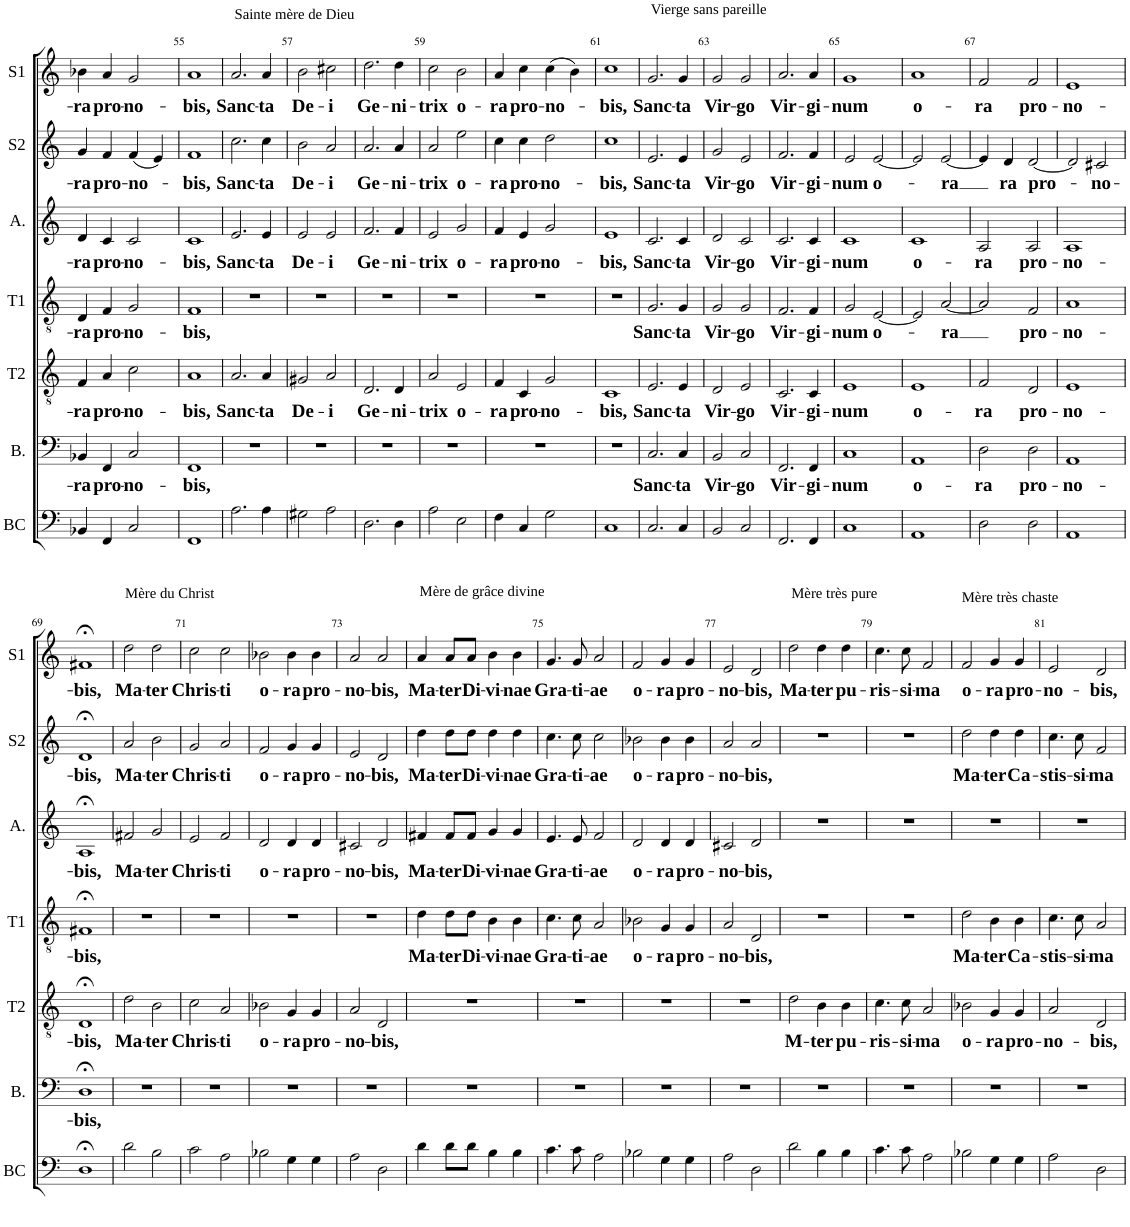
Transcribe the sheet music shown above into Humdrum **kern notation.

**kern	**kern	**text	**kern	**text	**kern	**text	**kern	**text	**kern	**text	**kern	**text
*part7	*part6	*part6	*part5	*part5	*part4	*part4	*part3	*part3	*part2	*part2	*part1	*part1
*staff7	*staff6	*staff6	*staff5	*staff5	*staff4	*staff4	*staff3	*staff3	*staff2	*staff2	*staff1	*staff1
*I"Continuo	*I"Bass	*	*I"Tenor 2	*	*I"Tenor 1	*	*I"Alto	*	*I"Soprano 2	*	*I"Soprano 1	*
*	*I'B.	*	*I'T2	*	*I'T1	*	*I'A.	*	*I'S2	*	*I'S1	*
!!LO:PB:g=z
*clefF4	*clefF4	*	*clefGv2	*	*clefGv2	*	*clefG2	*	*clefG2	*	*clefG2	*
*k[]	*k[]	*	*k[]	*	*k[]	*	*k[]	*	*k[]	*	*k[]	*
*M4/4	*M4/4	*	*M4/4	*	*M4/4	*	*M4/4	*	*M4/4	*	*M4/4	*
*met(c|)	*met(c|)	*	*met(c|)	*	*met(c|)	*	*met(c|)	*	*met(c|)	*	*met(c|)	*
=54	=54	=54	=54	=54	=54	=54	=54	=54	=54	=54	=54	=54
!	!	!LO:LY:b	!	!LO:LY:b	!	!LO:LY:b	!	!LO:LY:b	!	!LO:LY:b	!	!LO:LY:b
4BB-X/	4BB-X/	-ra	4F/	-ra	4D/	-ra	4d/	-ra	4g/	-ra	4b-X\	-ra
!	!	!LO:LY:b	!	!LO:LY:b	!	!LO:LY:b	!	!LO:LY:b	!	!LO:LY:b	!	!LO:LY:b
4FF/	4FF/	pro-	4A/	pro-	4F/	pro-	4c/	pro-	4f/	pro-	4a/	pro-
!	!	!LO:LY:b	!	!LO:LY:b	!	!LO:LY:b	!	!LO:LY:b	!	!LO:LY:b	!	!LO:LY:b
2C/	2C/	-no-	2c\	-no-	2G/	-no-	2c/	-no-	(4f/	-no-	2g/	-no-
.	.	.	.	.	.	.	.	.	4e/)	.	.	.
=55	=55	=55	=55	=55	=55	=55	=55	=55	=55	=55	=55	=55
!	!	!LO:LY:b	!	!LO:LY:b	!	!LO:LY:b	!	!LO:LY:b	!	!LO:LY:b	!	!LO:LY:b
1FF	1FF	-bis,	1A	-bis,	1F	-bis,	1c	-bis,	1f	-bis,	1a	-bis,
=56	=56	=56	=56	=56	=56	=56	=56	=56	=56	=56	=56	=56
!	!	!	!	!	!	!	!	!	!	!	!LO:TX:a:t=Sainte mère de Dieu	!
!	!	!	!	!LO:LY:b	!	!	!	!LO:LY:b	!	!LO:LY:b	!	!LO:LY:b
2.A\	1r	.	2.A/	Sanc-	1r	.	2.e/	Sanc-	2.cc\	Sanc-	2.a/	Sanc-
!	!	!	!	!LO:LY:b	!	!	!	!LO:LY:b	!	!LO:LY:b	!	!LO:LY:b
4A\	.	.	4A/	-ta	.	.	4e/	-ta	4cc\	-ta	4a/	-ta
=57	=57	=57	=57	=57	=57	=57	=57	=57	=57	=57	=57	=57
!	!	!	!	!LO:LY:b	!	!	!	!LO:LY:b	!	!LO:LY:b	!	!LO:LY:b
2G#X\	1r	.	2G#X/	De-	1r	.	2e/	De-	2b\	De-	2b\	De-
!	!	!	!	!LO:LY:b	!	!	!	!LO:LY:b	!	!LO:LY:b	!	!LO:LY:b
2A\	.	.	2A/	-i	.	.	2e/	-i	2a/	-i	2cc#X\	-i
=58	=58	=58	=58	=58	=58	=58	=58	=58	=58	=58	=58	=58
!	!	!	!	!LO:LY:b	!	!	!	!LO:LY:b	!	!LO:LY:b	!	!LO:LY:b
2.D\	1r	.	2.D/	Ge-	1r	.	2.f/	Ge-	2.a/	Ge-	2.dd\	Ge-
!	!	!	!	!LO:LY:b	!	!	!	!LO:LY:b	!	!LO:LY:b	!	!LO:LY:b
4D\	.	.	4D/	-ni-	.	.	4f/	-ni-	4a/	-ni-	4dd\	-ni-
=59	=59	=59	=59	=59	=59	=59	=59	=59	=59	=59	=59	=59
!	!	!	!	!LO:LY:b	!	!	!	!LO:LY:b	!	!LO:LY:b	!	!LO:LY:b
2A\	1r	.	2A/	-trix	1r	.	2e/	-trix	2a/	-trix	2cc\	-trix
!	!	!	!	!LO:LY:b	!	!	!	!LO:LY:b	!	!LO:LY:b	!	!LO:LY:b
2E\	.	.	2E/	o-	.	.	2g/	o-	2ee\	o-	2b\	o-
=60	=60	=60	=60	=60	=60	=60	=60	=60	=60	=60	=60	=60
!	!	!	!	!LO:LY:b	!	!	!	!LO:LY:b	!	!LO:LY:b	!	!LO:LY:b
4F\	1r	.	4F/	-ra	1r	.	4f/	-ra	4cc\	-ra	4a/	-ra
!	!	!	!	!LO:LY:b	!	!	!	!LO:LY:b	!	!LO:LY:b	!	!LO:LY:b
4C/	.	.	4C/	pro-	.	.	4e/	pro-	4cc\	pro-	4cc\	pro-
!	!	!	!	!LO:LY:b	!	!	!	!LO:LY:b	!	!LO:LY:b	!	!LO:LY:b
2G\	.	.	2G/	-no-	.	.	2g/	-no-	2dd\	-no-	(4cc\	-no-
.	.	.	.	.	.	.	.	.	.	.	4b\)	.
=61	=61	=61	=61	=61	=61	=61	=61	=61	=61	=61	=61	=61
!	!	!	!	!LO:LY:b	!	!	!	!LO:LY:b	!	!LO:LY:b	!	!LO:LY:b
1C	1r	.	1C	-bis,	1r	.	1e	-bis,	1cc	-bis,	1cc	-bis,
=62	=62	=62	=62	=62	=62	=62	=62	=62	=62	=62	=62	=62
!	!	!	!	!	!	!	!	!	!	!	!LO:TX:a:t=Vierge sans pareille	!
!	!	!LO:LY:b	!	!LO:LY:b	!	!LO:LY:b	!	!LO:LY:b	!	!LO:LY:b	!	!LO:LY:b
2.C/	2.C/	Sanc-	2.E/	Sanc-	2.G/	Sanc-	2.c/	Sanc-	2.e/	Sanc-	2.g/	Sanc-
!	!	!LO:LY:b	!	!LO:LY:b	!	!LO:LY:b	!	!LO:LY:b	!	!LO:LY:b	!	!LO:LY:b
4C/	4C/	-ta	4E/	-ta	4G/	-ta	4c/	-ta	4e/	-ta	4g/	-ta
=63	=63	=63	=63	=63	=63	=63	=63	=63	=63	=63	=63	=63
!	!	!LO:LY:b	!	!LO:LY:b	!	!LO:LY:b	!	!LO:LY:b	!	!LO:LY:b	!	!LO:LY:b
2BB/	2BB/	Vir-	2D/	Vir-	2G/	Vir-	2d/	Vir-	2g/	Vir-	2g/	Vir-
!	!	!LO:LY:b	!	!LO:LY:b	!	!LO:LY:b	!	!LO:LY:b	!	!LO:LY:b	!	!LO:LY:b
2C/	2C/	-go	2E/	-go	2G/	-go	2c/	-go	2e/	-go	2g/	-go
=64	=64	=64	=64	=64	=64	=64	=64	=64	=64	=64	=64	=64
!	!	!LO:LY:b	!	!LO:LY:b	!	!LO:LY:b	!	!LO:LY:b	!	!LO:LY:b	!	!LO:LY:b
2.FF/	2.FF/	Vir-	2.C/	Vir-	2.F/	Vir-	2.c/	Vir-	2.f/	Vir-	2.a/	Vir-
!	!	!LO:LY:b	!	!LO:LY:b	!	!LO:LY:b	!	!LO:LY:b	!	!LO:LY:b	!	!LO:LY:b
4FF/	4FF/	-gi-	4C/	-gi-	4F/	-gi-	4c/	-gi-	4f/	-gi-	4a/	-gi-
=65	=65	=65	=65	=65	=65	=65	=65	=65	=65	=65	=65	=65
!	!	!LO:LY:b	!	!LO:LY:b	!	!LO:LY:b	!	!LO:LY:b	!	!LO:LY:b	!	!LO:LY:b
1C	1C	-num	1E	-num	2G/	-num	1c	-num	2e/	-num	1g	-num
!	!	!	!	!	!	!LO:LY:b	!	!	!	!LO:LY:b	!	!
.	.	.	.	.	[2E/	o-	.	.	[2e/	o-	.	.
=66	=66	=66	=66	=66	=66	=66	=66	=66	=66	=66	=66	=66
!	!	!LO:LY:b	!	!LO:LY:b	!	!	!	!LO:LY:b	!	!	!	!LO:LY:b
1AA	1AA	o-	1E	o-	2E/]	.	1c	o-	2e/]	.	1a	o-
!	!	!	!	!	!	!LO:LY:b	!	!	!	!LO:LY:b	!	!
.	.	.	.	.	[2A/	-ra	.	.	[2e/	-ra	.	.
=67	=67	=67	=67	=67	=67	=67	=67	=67	=67	=67	=67	=67
!	!	!LO:LY:b	!	!LO:LY:b	!	!	!	!LO:LY:b	!	!	!	!LO:LY:b
2D\	2D\	-ra	2F/	-ra	2A/]	.	2A/	-ra	4e/]	.	2f/	-ra
!	!	!	!	!	!	!	!	!	!	!LO:LY:b	!	!
.	.	.	.	.	.	.	.	.	4d/	ra	.	.
!	!	!LO:LY:b	!	!LO:LY:b	!	!LO:LY:b	!	!LO:LY:b	!	!LO:LY:b	!	!LO:LY:b
2D\	2D\	pro-	2D/	pro-	2F/	pro-	2A/	pro-	[2d/	pro-	2f/	pro-
=68	=68	=68	=68	=68	=68	=68	=68	=68	=68	=68	=68	=68
!	!	!LO:LY:b	!	!LO:LY:b	!	!LO:LY:b	!	!LO:LY:b	!	!	!	!LO:LY:b
1AA	1AA	-no-	1E	-no-	1A	-no-	1A	-no-	2d/]	.	1e	-no-
!	!	!	!	!	!	!	!	!	!	!LO:LY:b	!	!
.	.	.	.	.	.	.	.	.	2c#X/	-no-	.	.
!!LO:LB:g=z
=69	=69	=69	=69	=69	=69	=69	=69	=69	=69	=69	=69	=69
!	!	!LO:LY:b	!	!LO:LY:b	!	!LO:LY:b	!	!LO:LY:b	!	!LO:LY:b	!	!LO:LY:b
1D;<	1D;<	-bis,	1D;<	-bis,	1F#X;<	-bis,	1A;<	-bis,	1d;<	-bis,	1f#X;<	-bis,
=70	=70	=70	=70	=70	=70	=70	=70	=70	=70	=70	=70	=70
!	!	!	!	!	!	!	!	!	!	!	!LO:TX:a:t=Mère du Christ	!
!	!	!	!	!LO:LY:b	!	!	!	!LO:LY:b	!	!LO:LY:b	!	!LO:LY:b
2d\	1r	.	2d\	Ma-	1r	.	2f#X/	Ma-	2a/	Ma-	2dd\	Ma-
!	!	!	!	!LO:LY:b	!	!	!	!LO:LY:b	!	!LO:LY:b	!	!LO:LY:b
2B\	.	.	2B\	-ter	.	.	2g/	-ter	2b\	-ter	2dd\	-ter
=71	=71	=71	=71	=71	=71	=71	=71	=71	=71	=71	=71	=71
!	!	!	!	!LO:LY:b	!	!	!	!LO:LY:b	!	!LO:LY:b	!	!LO:LY:b
2c\	1r	.	2c\	Chris-	1r	.	2e/	Chris-	2g/	Chris-	2cc\	Chris-
!	!	!	!	!LO:LY:b	!	!	!	!LO:LY:b	!	!LO:LY:b	!	!LO:LY:b
2A\	.	.	2A/	-ti	.	.	2f/	-ti	2a/	-ti	2cc\	-ti
=72	=72	=72	=72	=72	=72	=72	=72	=72	=72	=72	=72	=72
!	!	!	!	!LO:LY:b	!	!	!	!LO:LY:b	!	!LO:LY:b	!	!LO:LY:b
2B-X\	1r	.	2B-X\	o-	1r	.	2d/	o-	2f/	o-	2b-X\	o-
!	!	!	!	!LO:LY:b	!	!	!	!LO:LY:b	!	!LO:LY:b	!	!LO:LY:b
4G\	.	.	4G/	-ra	.	.	4d/	-ra	4g/	-ra	4b-\	-ra
!	!	!	!	!LO:LY:b	!	!	!	!LO:LY:b	!	!LO:LY:b	!	!LO:LY:b
4G\	.	.	4G/	pro-	.	.	4d/	pro-	4g/	pro-	4b-\	pro-
=73	=73	=73	=73	=73	=73	=73	=73	=73	=73	=73	=73	=73
!	!	!	!	!LO:LY:b	!	!	!	!LO:LY:b	!	!LO:LY:b	!	!LO:LY:b
2A\	1r	.	2A/	-no-	1r	.	2c#X/	-no-	2e/	-no-	2a/	-no-
!	!	!	!	!LO:LY:b	!	!	!	!LO:LY:b	!	!LO:LY:b	!	!LO:LY:b
2D\	.	.	2D/	-bis,	.	.	2d/	-bis,	2d/	-bis,	2a/	-bis,
=74	=74	=74	=74	=74	=74	=74	=74	=74	=74	=74	=74	=74
!	!	!	!	!	!	!	!	!	!	!	!LO:TX:a:t=Mère de grâce divine	!
!	!	!	!	!	!	!LO:LY:b	!	!LO:LY:b	!	!LO:LY:b	!	!LO:LY:b
4d\	1r	.	1r	.	4d\	Ma-	4f#X/	Ma-	4dd\	Ma-	4a/	Ma-
!	!	!	!	!	!	!LO:LY:b	!	!LO:LY:b	!	!LO:LY:b	!	!LO:LY:b
8d\L	.	.	.	.	8d\L	-ter	8f#/L	-ter	8dd\L	-ter	8a/L	-ter
!	!	!	!	!	!	!LO:LY:b	!	!LO:LY:b	!	!LO:LY:b	!	!LO:LY:b
8d\J	.	.	.	.	8d\J	Di-	8f#/J	Di-	8dd\J	Di-	8a/J	Di-
!	!	!	!	!	!	!LO:LY:b	!	!LO:LY:b	!	!LO:LY:b	!	!LO:LY:b
4B\	.	.	.	.	4B\	-vi-	4g/	-vi-	4dd\	-vi-	4b\	-vi-
!	!	!	!	!	!	!LO:LY:b	!	!LO:LY:b	!	!LO:LY:b	!	!LO:LY:b
4B\	.	.	.	.	4B\	-nae	4g/	-nae	4dd\	-nae	4b\	-nae
=75	=75	=75	=75	=75	=75	=75	=75	=75	=75	=75	=75	=75
!	!	!	!	!	!	!LO:LY:b	!	!LO:LY:b	!	!LO:LY:b	!	!LO:LY:b
4.c\	1r	.	1r	.	4.c\	Gra-	4.e/	Gra-	4.cc\	Gra-	4.g/	Gra-
!	!	!	!	!	!	!LO:LY:b	!	!LO:LY:b	!	!LO:LY:b	!	!LO:LY:b
8c\	.	.	.	.	8c\	-ti-	8e/	-ti-	8cc\	-ti-	8g/	-ti-
!	!	!	!	!	!	!LO:LY:b	!	!LO:LY:b	!	!LO:LY:b	!	!LO:LY:b
2A\	.	.	.	.	2A/	-ae	2f/	-ae	2cc\	-ae	2a/	-ae
=76	=76	=76	=76	=76	=76	=76	=76	=76	=76	=76	=76	=76
!	!	!	!	!	!	!LO:LY:b	!	!LO:LY:b	!	!LO:LY:b	!	!LO:LY:b
2B-X\	1r	.	1r	.	2B-X\	o-	2d/	o-	2b-X\	o-	2f/	o-
!	!	!	!	!	!	!LO:LY:b	!	!LO:LY:b	!	!LO:LY:b	!	!LO:LY:b
4G\	.	.	.	.	4G/	-ra	4d/	-ra	4b-\	-ra	4g/	-ra
!	!	!	!	!	!	!LO:LY:b	!	!LO:LY:b	!	!LO:LY:b	!	!LO:LY:b
4G\	.	.	.	.	4G/	pro-	4d/	pro-	4b-\	pro-	4g/	pro-
=77	=77	=77	=77	=77	=77	=77	=77	=77	=77	=77	=77	=77
!	!	!	!	!	!	!LO:LY:b	!	!LO:LY:b	!	!LO:LY:b	!	!LO:LY:b
2A\	1r	.	1r	.	2A/	-no-	2c#X/	-no-	2a/	-no-	2e/	-no-
!	!	!	!	!	!	!LO:LY:b	!	!LO:LY:b	!	!LO:LY:b	!	!LO:LY:b
2D\	.	.	.	.	2D/	-bis,	2d/	-bis,	2a/	-bis,	2d/	-bis,
=78	=78	=78	=78	=78	=78	=78	=78	=78	=78	=78	=78	=78
!	!	!	!	!	!	!	!	!	!	!	!LO:TX:a:t=Mère très pure	!
!	!	!	!	!LO:LY:b	!	!	!	!	!	!	!	!LO:LY:b
2d\	1r	.	2d\	M-	1r	.	1r	.	1r	.	2dd\	Ma-
!	!	!	!	!LO:LY:b	!	!	!	!	!	!	!	!LO:LY:b
4B\	.	.	4B\	-ter	.	.	.	.	.	.	4dd\	-ter
!	!	!	!	!LO:LY:b	!	!	!	!	!	!	!	!LO:LY:b
4B\	.	.	4B\	pu-	.	.	.	.	.	.	4dd\	pu-
=79	=79	=79	=79	=79	=79	=79	=79	=79	=79	=79	=79	=79
!	!	!	!	!LO:LY:b	!	!	!	!	!	!	!	!LO:LY:b
4.c\	1r	.	4.c\	-ris-	1r	.	1r	.	1r	.	4.cc\	-ris-
!	!	!	!	!LO:LY:b	!	!	!	!	!	!	!	!LO:LY:b
8c\	.	.	8c\	-si-	.	.	.	.	.	.	8cc\	-si-
!	!	!	!	!LO:LY:b	!	!	!	!	!	!	!	!LO:LY:b
2A\	.	.	2A/	-ma	.	.	.	.	.	.	2f/	-ma
=80	=80	=80	=80	=80	=80	=80	=80	=80	=80	=80	=80	=80
!	!	!	!	!	!	!	!	!	!	!	!LO:TX:a:t=Mère très chaste	!
!	!	!	!	!LO:LY:b	!	!LO:LY:b	!	!	!	!LO:LY:b	!	!LO:LY:b
2B-X\	1r	.	2B-X\	o-	2d\	Ma-	1r	.	2dd\	Ma-	2f/	o-
!	!	!	!	!LO:LY:b	!	!LO:LY:b	!	!	!	!LO:LY:b	!	!LO:LY:b
4G\	.	.	4G/	-ra	4B\	-ter	.	.	4dd\	-ter	4g/	-ra
!	!	!	!	!LO:LY:b	!	!LO:LY:b	!	!	!	!LO:LY:b	!	!LO:LY:b
4G\	.	.	4G/	pro-	4B\	Ca-	.	.	4dd\	Ca-	4g/	pro-
=81	=81	=81	=81	=81	=81	=81	=81	=81	=81	=81	=81	=81
!	!	!	!	!LO:LY:b	!	!LO:LY:b	!	!	!	!LO:LY:b	!	!LO:LY:b
2A\	1r	.	2A/	-no-	4.c\	-stis-	1r	.	4.cc\	-stis-	2e/	-no-
!	!	!	!	!	!	!LO:LY:b	!	!	!	!LO:LY:b	!	!
.	.	.	.	.	8c\	-si-	.	.	8cc\	-si-	.	.
!	!	!	!	!LO:LY:b	!	!LO:LY:b	!	!	!	!LO:LY:b	!	!LO:LY:b
2D\	.	.	2D/	-bis,	2A/	-ma	.	.	2f/	-ma	2d/	-bis,
=	=	=	=	=	=	=	=	=	=	=	=	=
*-	*-	*-	*-	*-	*-	*-	*-	*-	*-	*-	*-	*-
